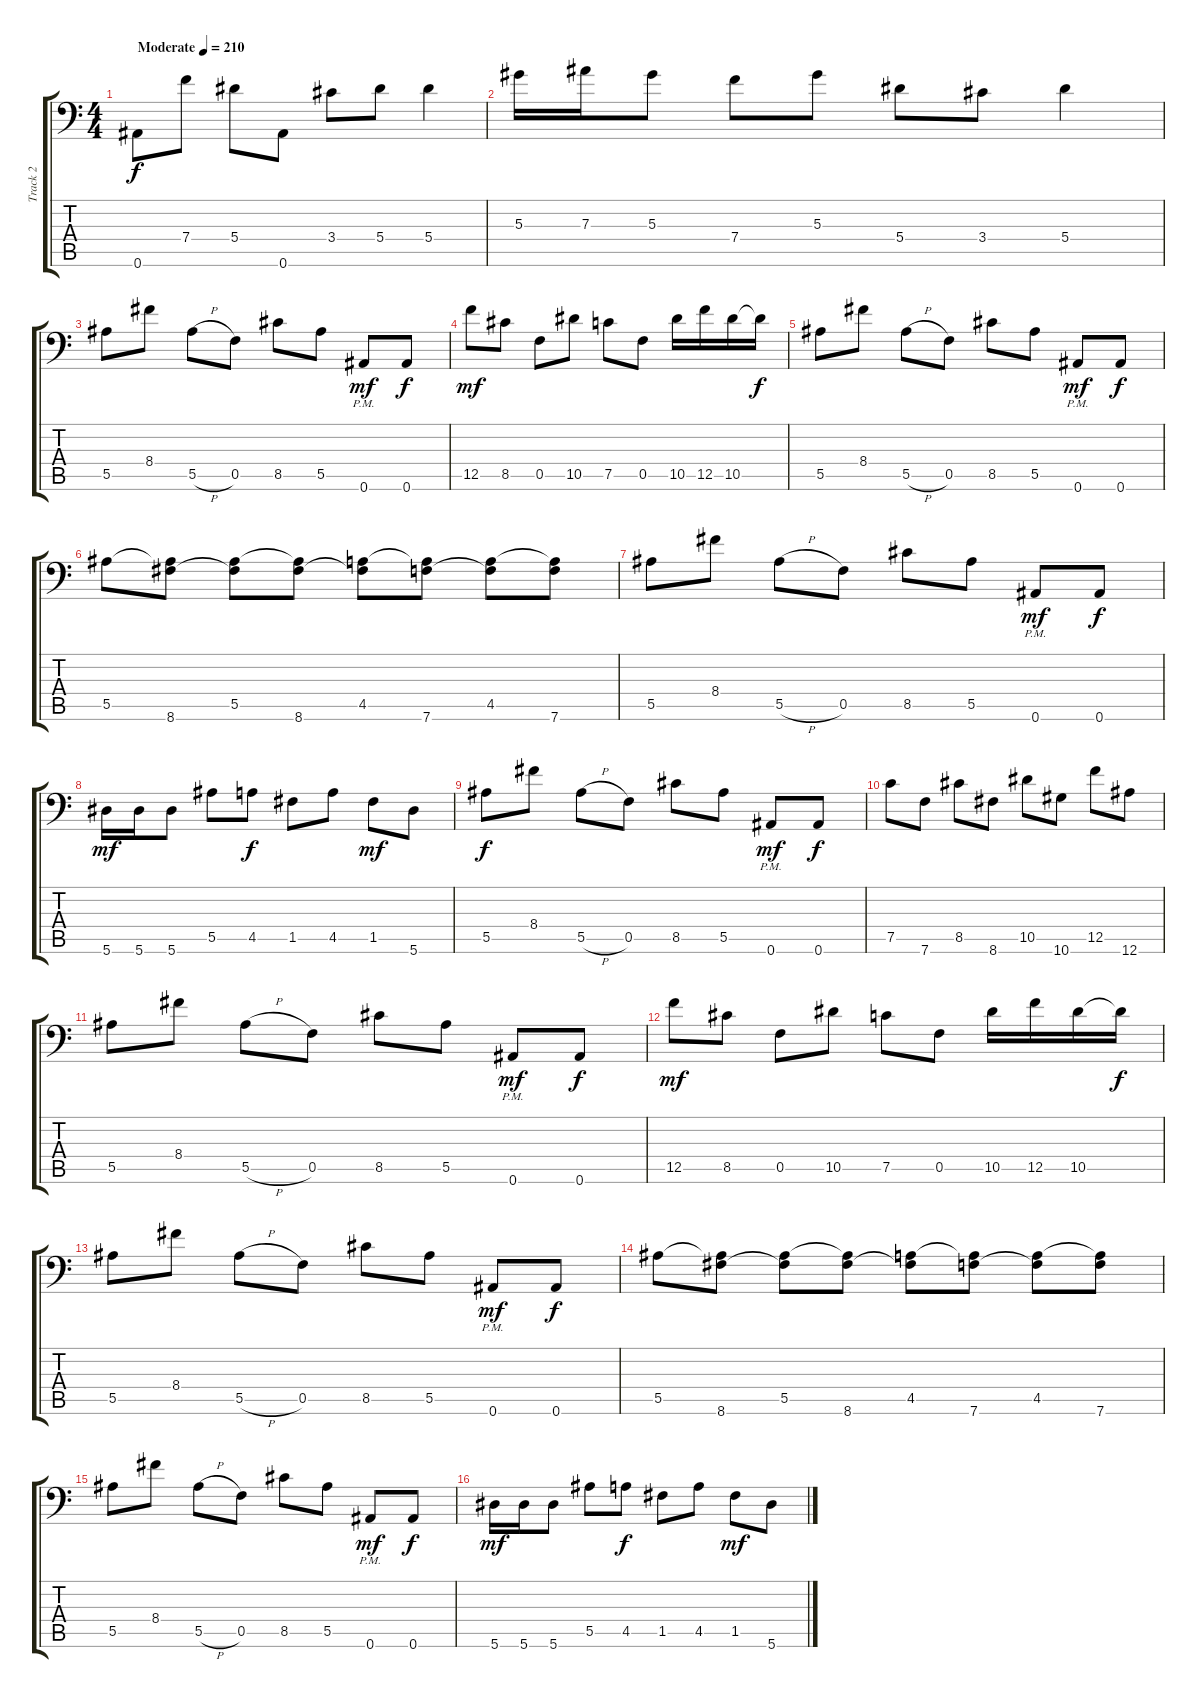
\track ("Track 2" "Track 2") {instrument distortionguitar}
\staff {score tabs}
\tuning (C4 G3 Eb3 Bb2 F2 Bb1) {hide}
\ts (4 4)
\tempo (210 "Moderate")
\clef f4
\ks c
0.6.8{dy f instrument distortionguitar} 7.4.8 5.4.8 0.6.8 3.4.8 5.4.8 5.4.4 |
5.3.16 7.3.16 5.3.8 7.4.8 5.3.8 5.4.8 3.4.8 5.4.4 |
5.5.8 8.4.8 5.5{h}.8 0.5.8 8.5.8 5.5.8 0.6{pm}.8{dy mf} 0.6.8{dy f} |
12.5.8{dy mf} 8.5.8 0.5.8 10.5.8 7.5.8 0.5.8 10.5.16 12.5.16 10.5.16 10.5{t}.16{dy f} |
5.5.8 8.4.8 5.5{h}.8 0.5.8 8.5.8 5.5.8 0.6{pm}.8{dy mf} 0.6.8{dy f} |
5.5.8 (5.5{t} 8.6).8 (5.5 8.6{t}).8 (5.5{t} 8.6).8 (4.5 8.6{t}).8 (4.5{t} 7.6).8 (4.5 7.6{t}).8 (4.5{t} 7.6).8 |
5.5.8 8.4.8 5.5{h}.8 0.5.8 8.5.8 5.5.8 0.6{pm}.8{dy mf} 0.6.8{dy f} |
5.6.16{dy mf} 5.6.16 5.6.8 5.5.8 4.5.8{dy f} 1.5.8 4.5.8 1.5.8{dy mf} 5.6.8 |
5.5.8{dy f} 8.4.8 5.5{h}.8 0.5.8 8.5.8 5.5.8 0.6{pm}.8{dy mf} 0.6.8{dy f} |
7.5.8 7.6.8 8.5.8 8.6.8 10.5.8 10.6.8 12.5.8 12.6.8 |
5.5.8 8.4.8 5.5{h}.8 0.5.8 8.5.8 5.5.8 0.6{pm}.8{dy mf} 0.6.8{dy f} |
12.5.8{dy mf} 8.5.8 0.5.8 10.5.8 7.5.8 0.5.8 10.5.16 12.5.16 10.5.16 10.5{t}.16{dy f} |
5.5.8 8.4.8 5.5{h}.8 0.5.8 8.5.8 5.5.8 0.6{pm}.8{dy mf} 0.6.8{dy f} |
5.5.8 (5.5{t} 8.6).8 (5.5 8.6{t}).8 (5.5{t} 8.6).8 (4.5 8.6{t}).8 (4.5{t} 7.6).8 (4.5 7.6{t}).8 (4.5{t} 7.6).8 |
5.5.8 8.4.8 5.5{h}.8 0.5.8 8.5.8 5.5.8 0.6{pm}.8{dy mf} 0.6.8{dy f} |
5.6.16{dy mf} 5.6.16 5.6.8 5.5.8 4.5.8{dy f} 1.5.8 4.5.8 1.5.8{dy mf} 5.6.8
